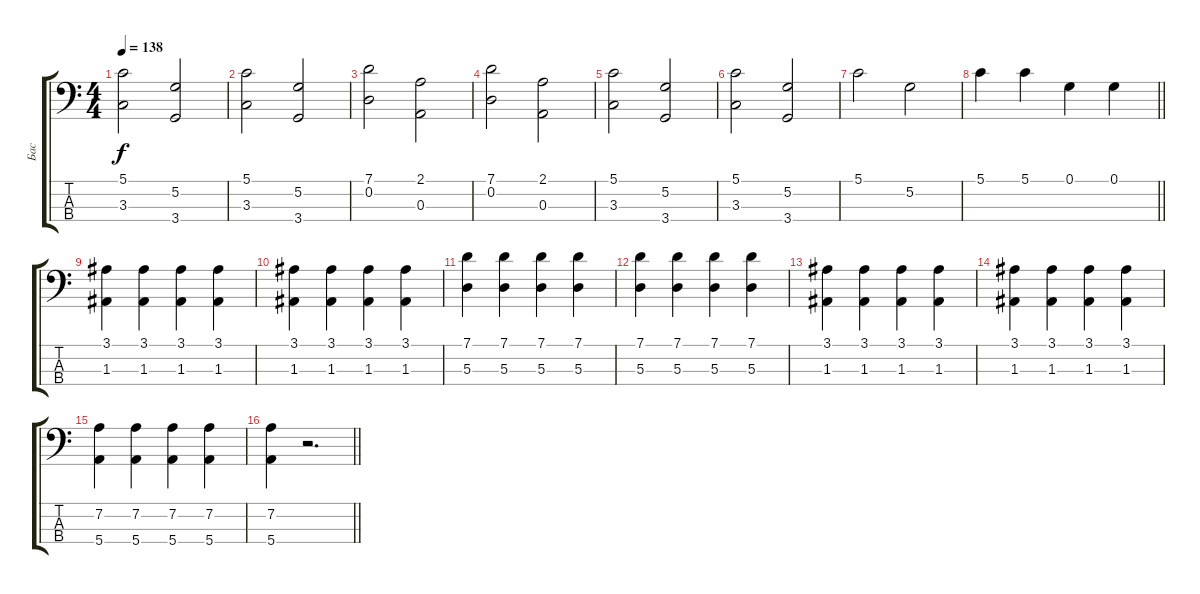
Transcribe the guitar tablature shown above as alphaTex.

\track ("Бас" "Бас") {instrument electricbassfinger}
\staff {score tabs}
\tuning (G2 D2 A1 E1) {hide}
\ts (4 4)
\tempo 138
\clef f4
\ks c
(5.1 3.3).2{dy f} (5.2 3.4).2 |
(5.1 3.3).2 (5.2 3.4).2 |
(7.1 0.2).2 (2.1 0.3).2 |
(7.1 0.2).2 (2.1 0.3).2 |
(5.1 3.3).2 (5.2 3.4).2 |
(5.1 3.3).2 (5.2 3.4).2 |
5.1.2 5.2.2 |
\barLineRight lightlight
5.1.4 5.1.4 0.1.4 0.1.4 |
(3.1 1.3).4 (3.1 1.3).4 (3.1 1.3).4 (3.1 1.3).4 |
(3.1 1.3).4 (3.1 1.3).4 (3.1 1.3).4 (3.1 1.3).4 |
(7.1 5.3).4 (7.1 5.3).4 (7.1 5.3).4 (7.1 5.3).4 |
(7.1 5.3).4 (7.1 5.3).4 (7.1 5.3).4 (7.1 5.3).4 |
(3.1 1.3).4 (3.1 1.3).4 (3.1 1.3).4 (3.1 1.3).4 |
(3.1 1.3).4 (3.1 1.3).4 (3.1 1.3).4 (3.1 1.3).4 |
(7.2 5.4).4 (7.2 5.4).4 (7.2 5.4).4 (7.2 5.4).4 |
\barLineRight lightlight
(7.2 5.4).4 r.2{d}
